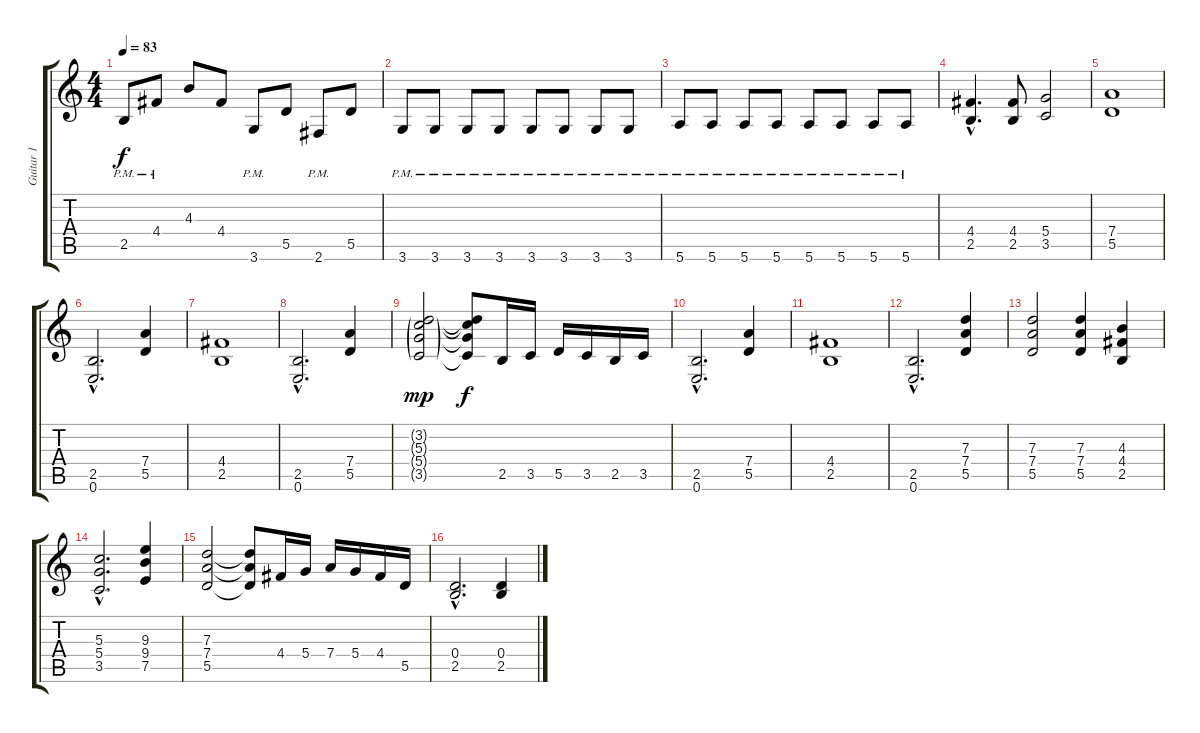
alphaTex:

\track ("Guitar 1" "Guitar 1") {instrument distortionguitar}
\staff {score tabs}
\tuning (E4 B3 G3 D3 A2 E2) {hide}
\ts (4 4)
\tempo 83
\clef g2
\ks c
2.5{pm}.8{dy f} 4.4{pm}.8 4.3.8 4.4.8 3.6{pm}.8 5.5.8 2.6{pm}.8 5.5.8 |
3.6{pm}.8 3.6{pm}.8 3.6{pm}.8 3.6{pm}.8 3.6{pm}.8 3.6{pm}.8 3.6{pm}.8 3.6{pm}.8 |
5.6{pm}.8 5.6{pm}.8 5.6{pm}.8 5.6{pm}.8 5.6{pm}.8 5.6{pm}.8 5.6{pm}.8 5.6{pm}.8 |
(4.4{hac} 2.5{hac}).4{d} (4.4 2.5).8 (5.4 3.5).2 |
(7.4 5.5).1 |
(2.5{hac} 0.6{hac}).2{d} (7.4 5.5).4 |
(4.4 2.5).1 |
(2.5{hac} 0.6{hac}).2{d} (7.4 5.5).4 |
(3.2{g} 5.3{g} 5.4{g} 3.5{g}).2{dy mp} (3.2{t} 5.3{t} 5.4{t} 3.5{t}).8{dy f} 2.5.16 3.5.16 5.5.16 3.5.16 2.5.16 3.5.16 |
(2.5{hac} 0.6{hac}).2{d} (7.4 5.5).4 |
(4.4 2.5).1 |
(2.5{hac} 0.6{hac}).2{d} (7.3 7.4 5.5).4 |
(7.3 7.4 5.5).2 (7.3 7.4 5.5).4 (4.3 4.4 2.5).4 |
(5.3{hac} 5.4{hac} 3.5{hac}).2{d} (9.3 9.4 7.5).4 |
(7.3 7.4 5.5).2 (7.3{t} 7.4{t} 5.5{t}).8 4.4.16 5.4.16 7.4.16 5.4.16 4.4.16 5.5.16 |
(0.4{hac} 2.5{hac}).2{d} (0.4 2.5).4
